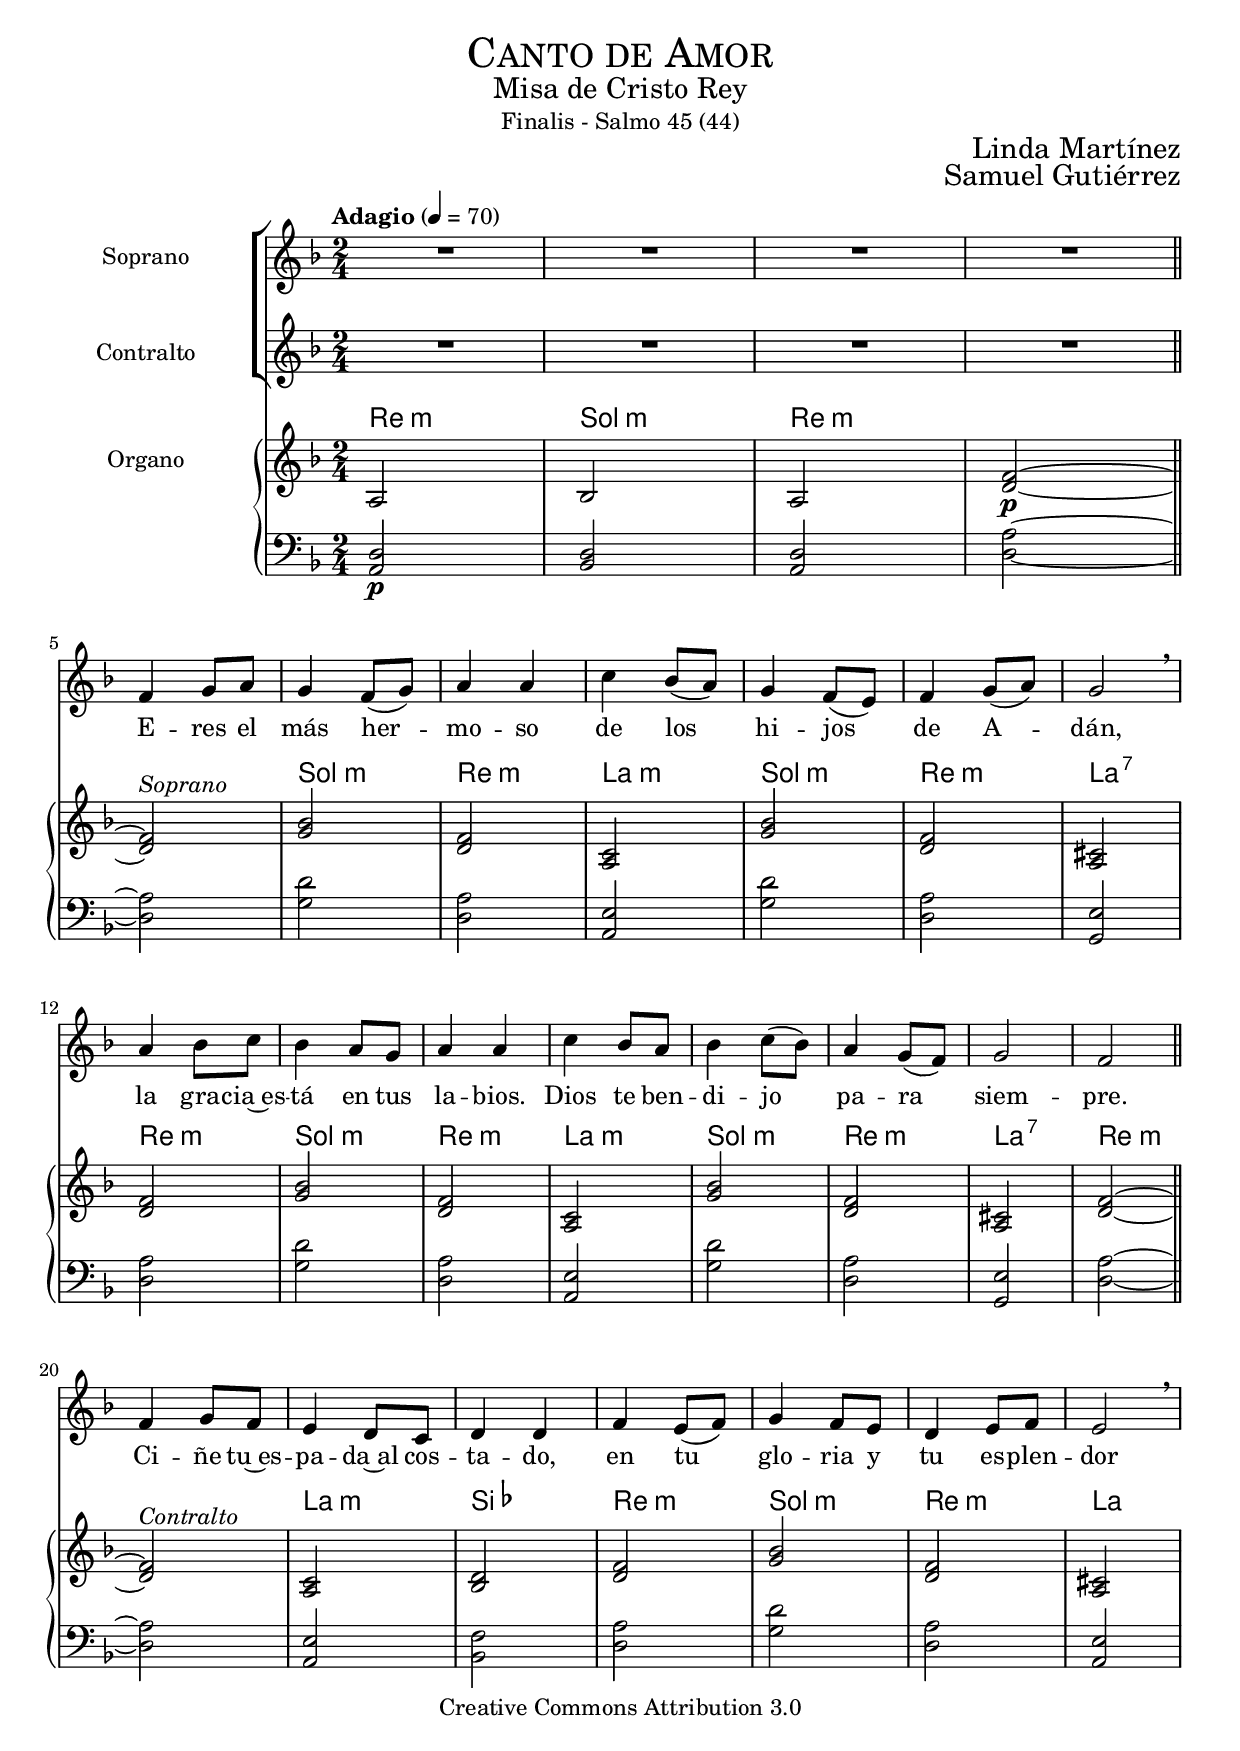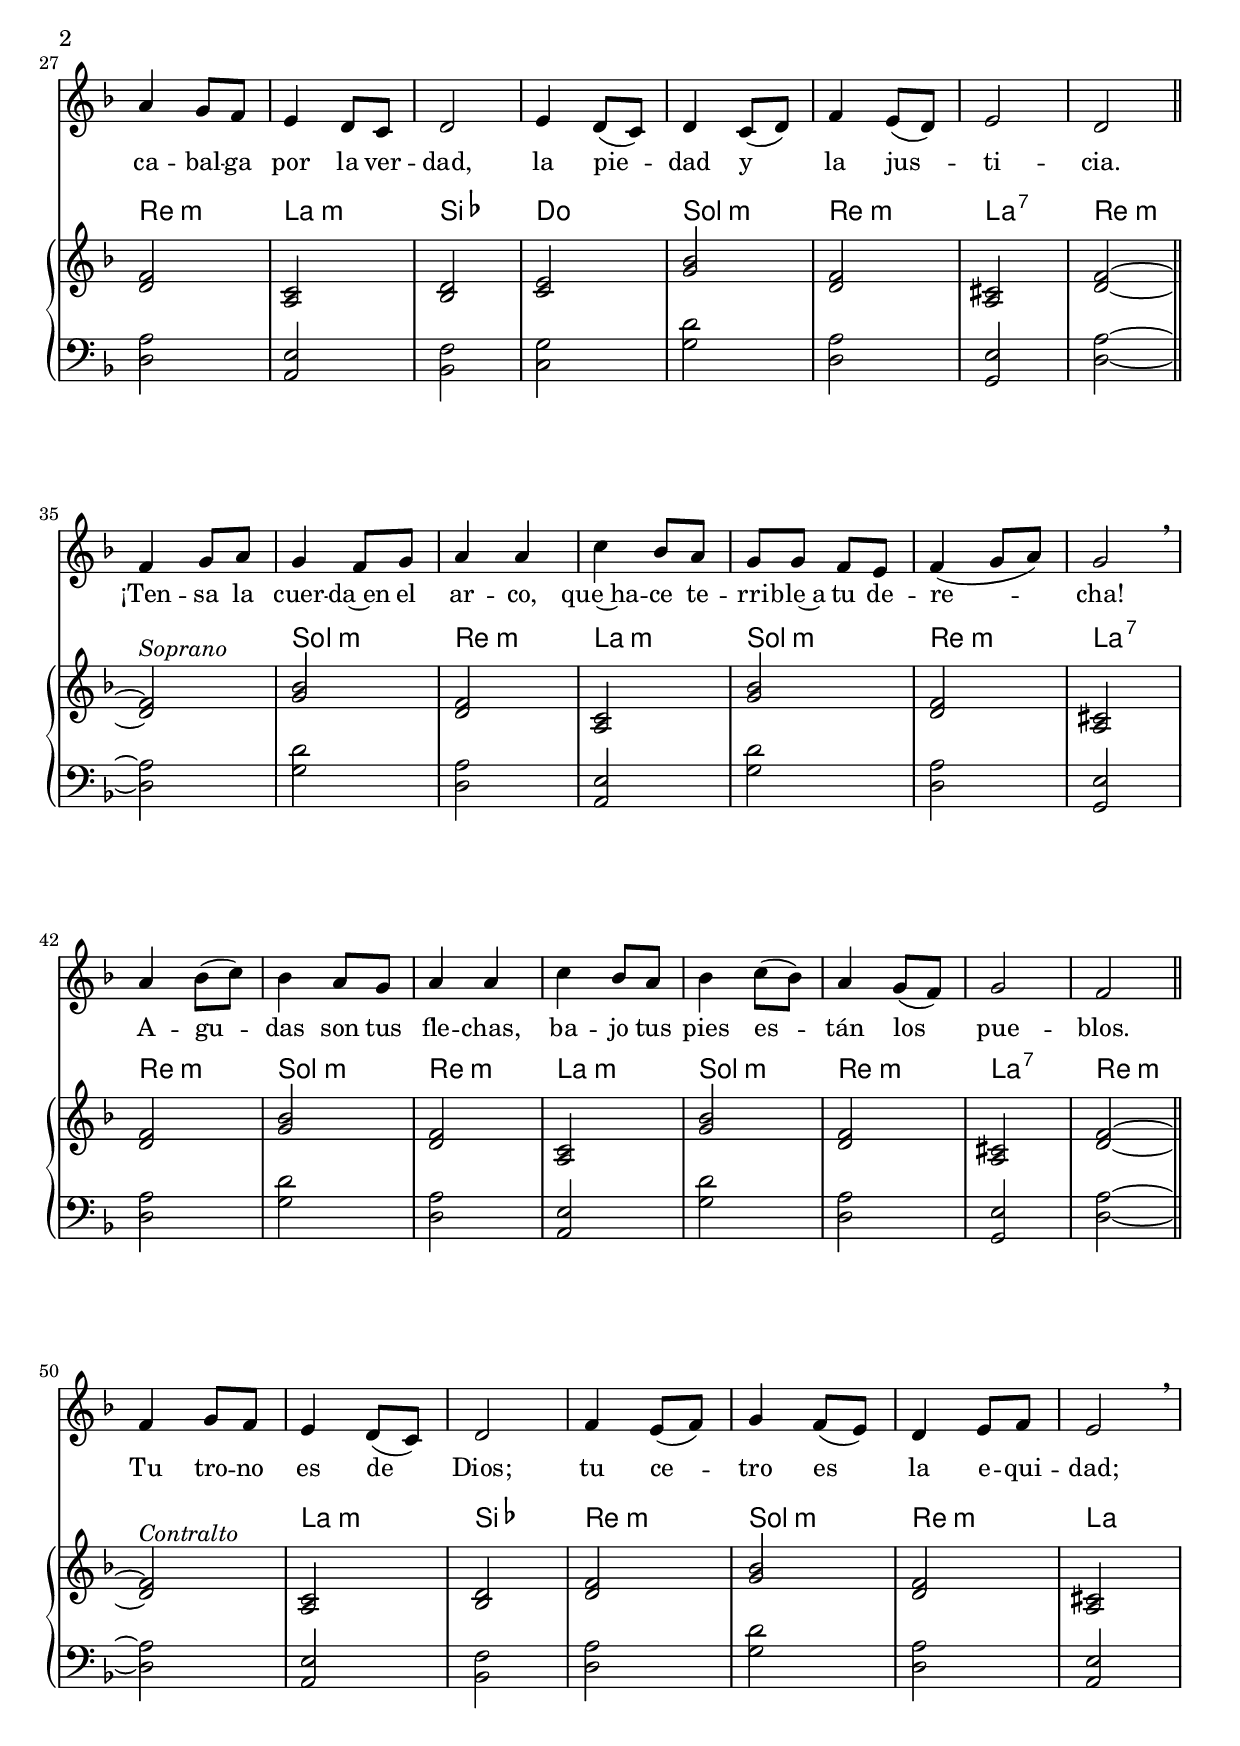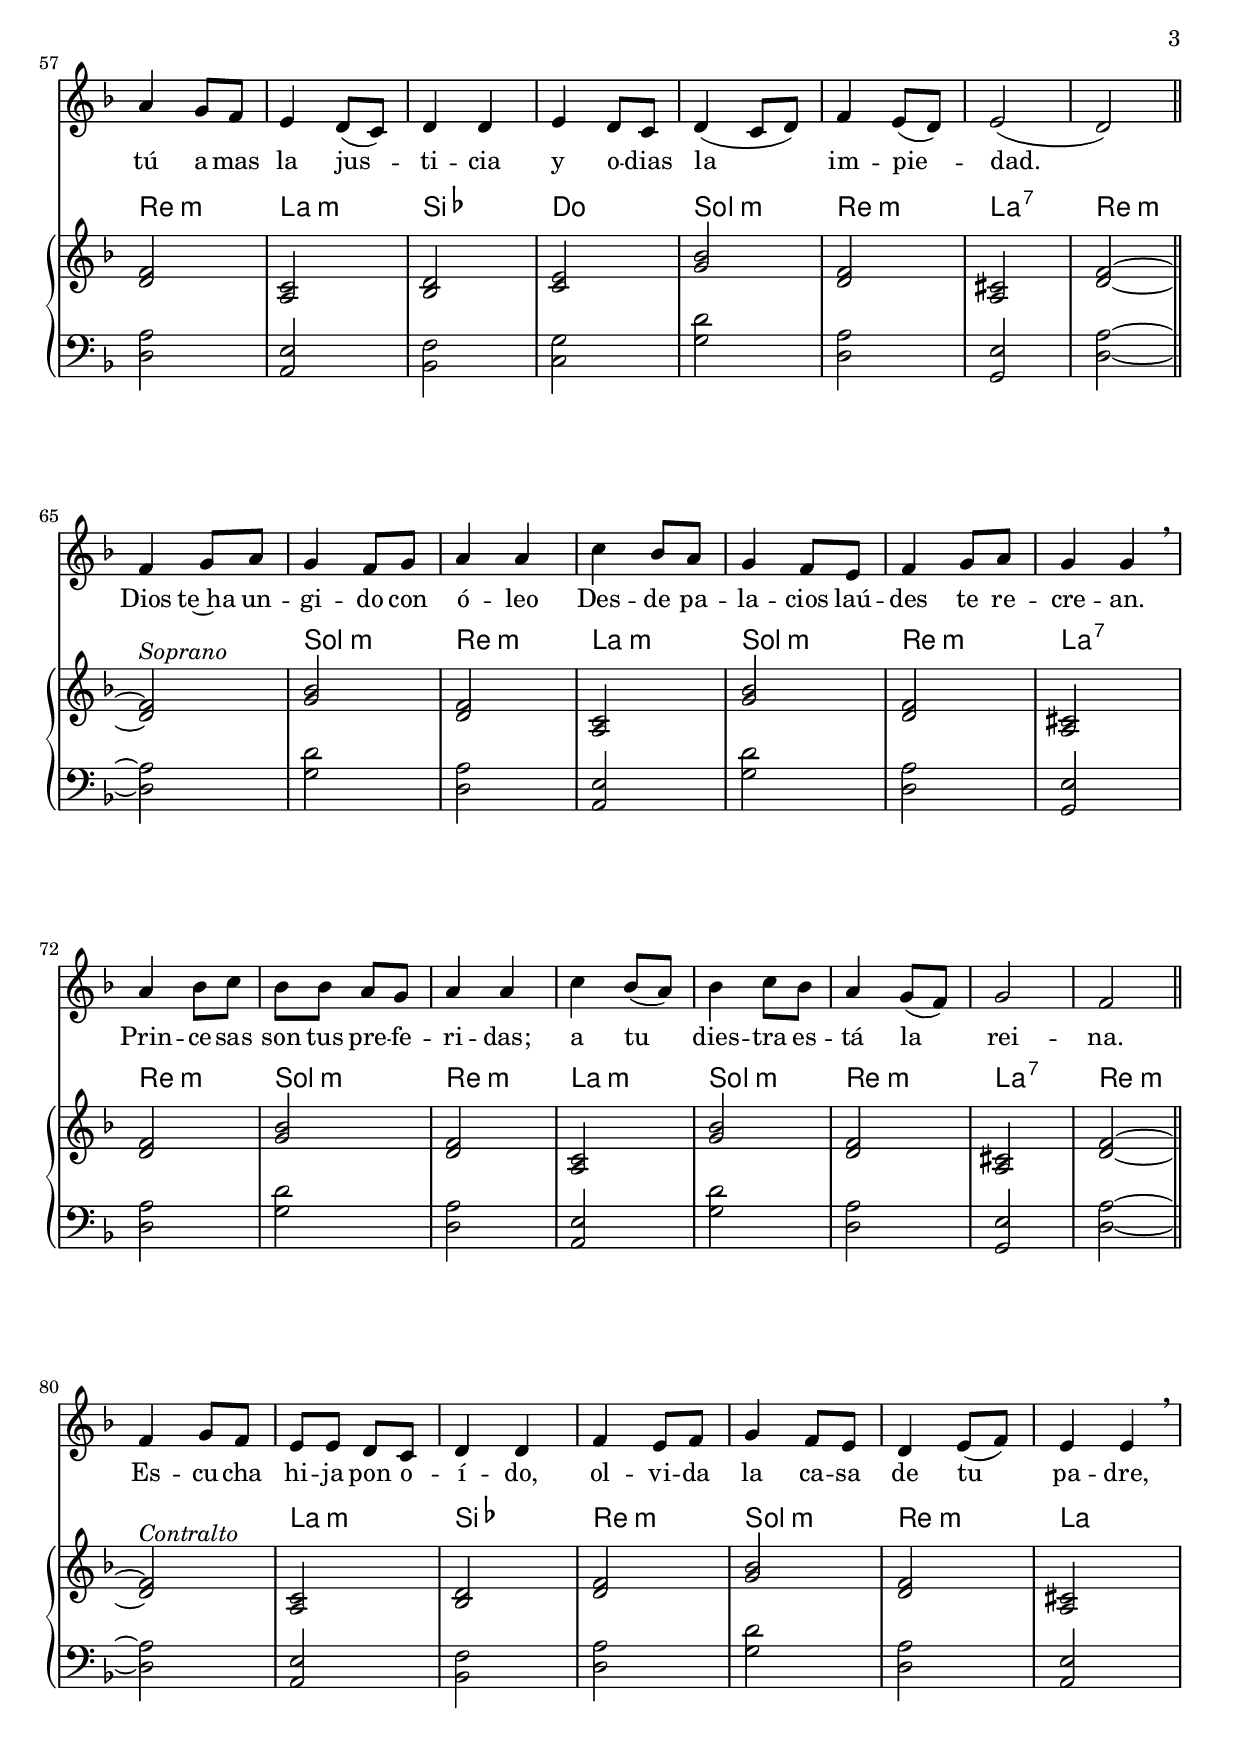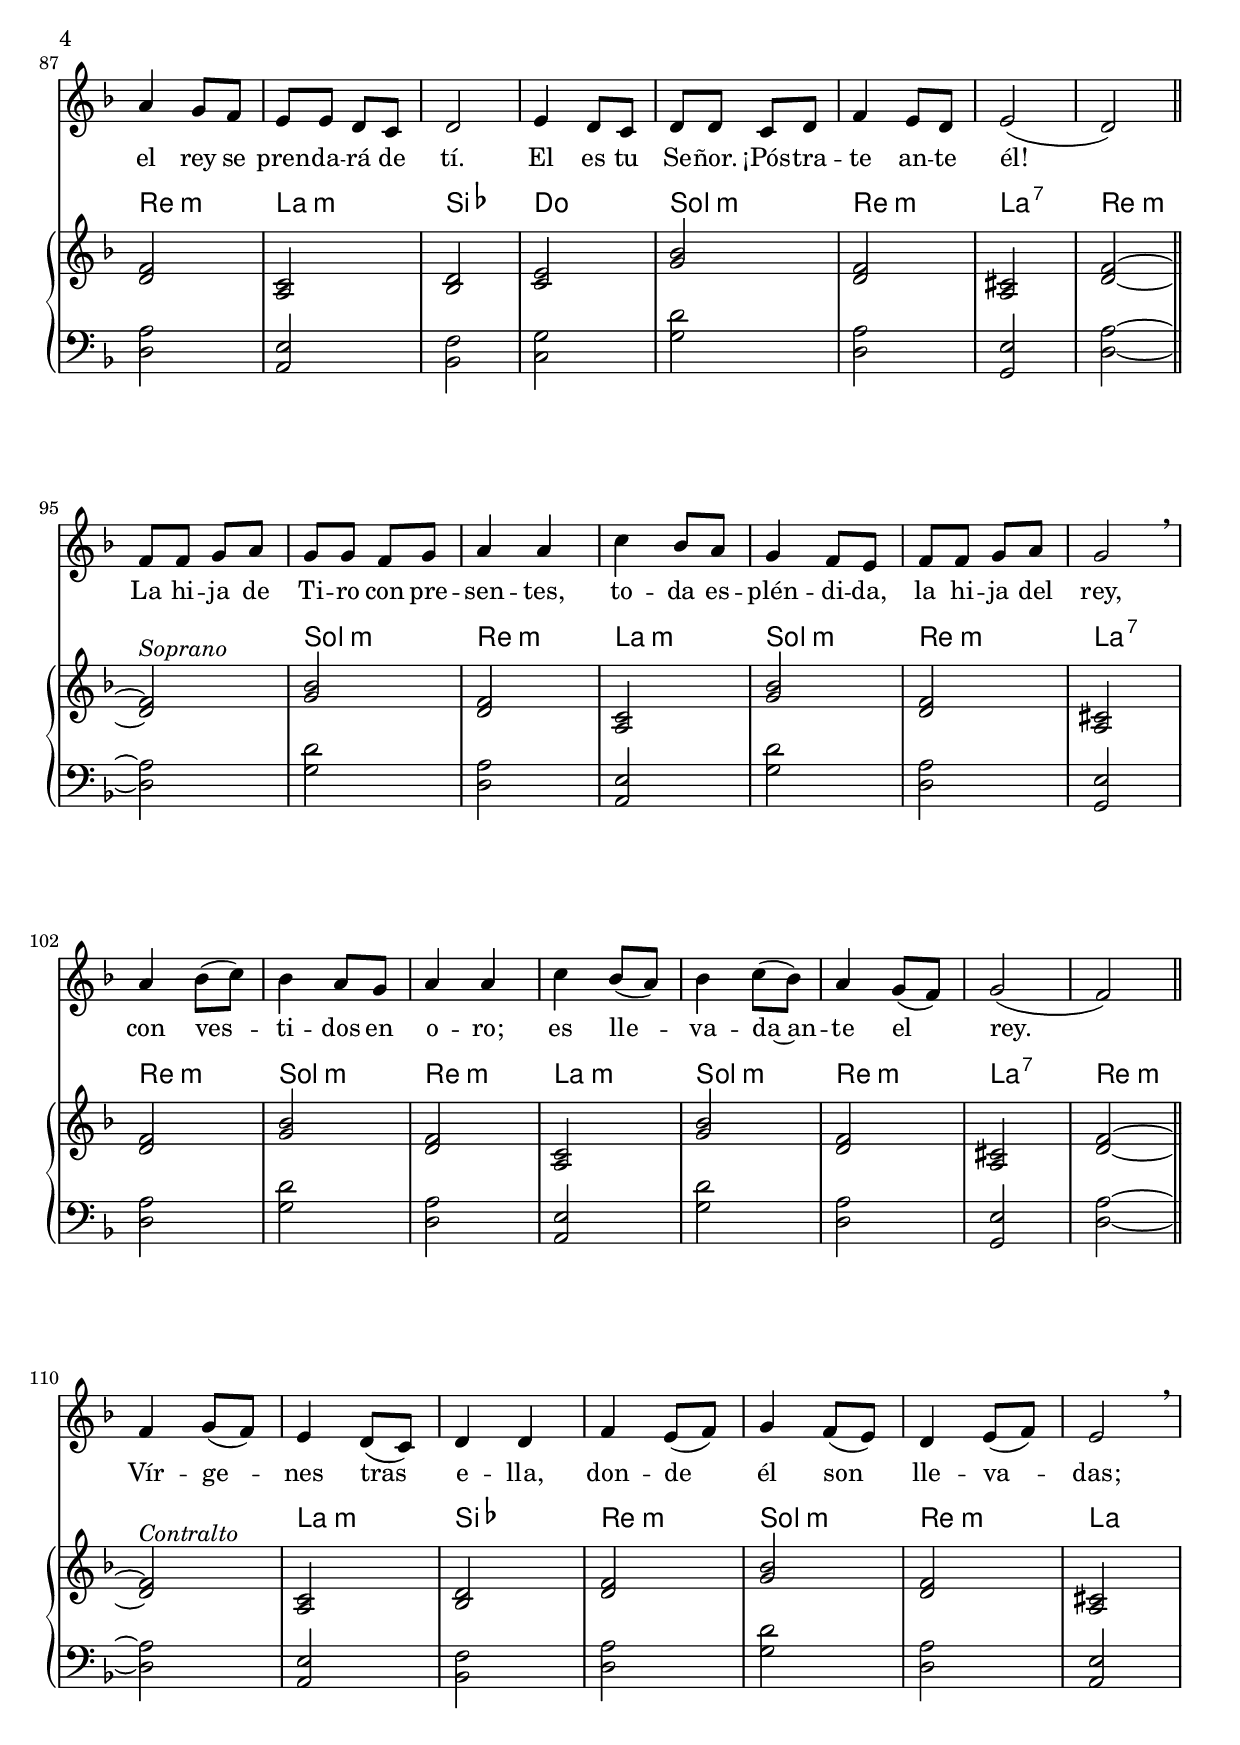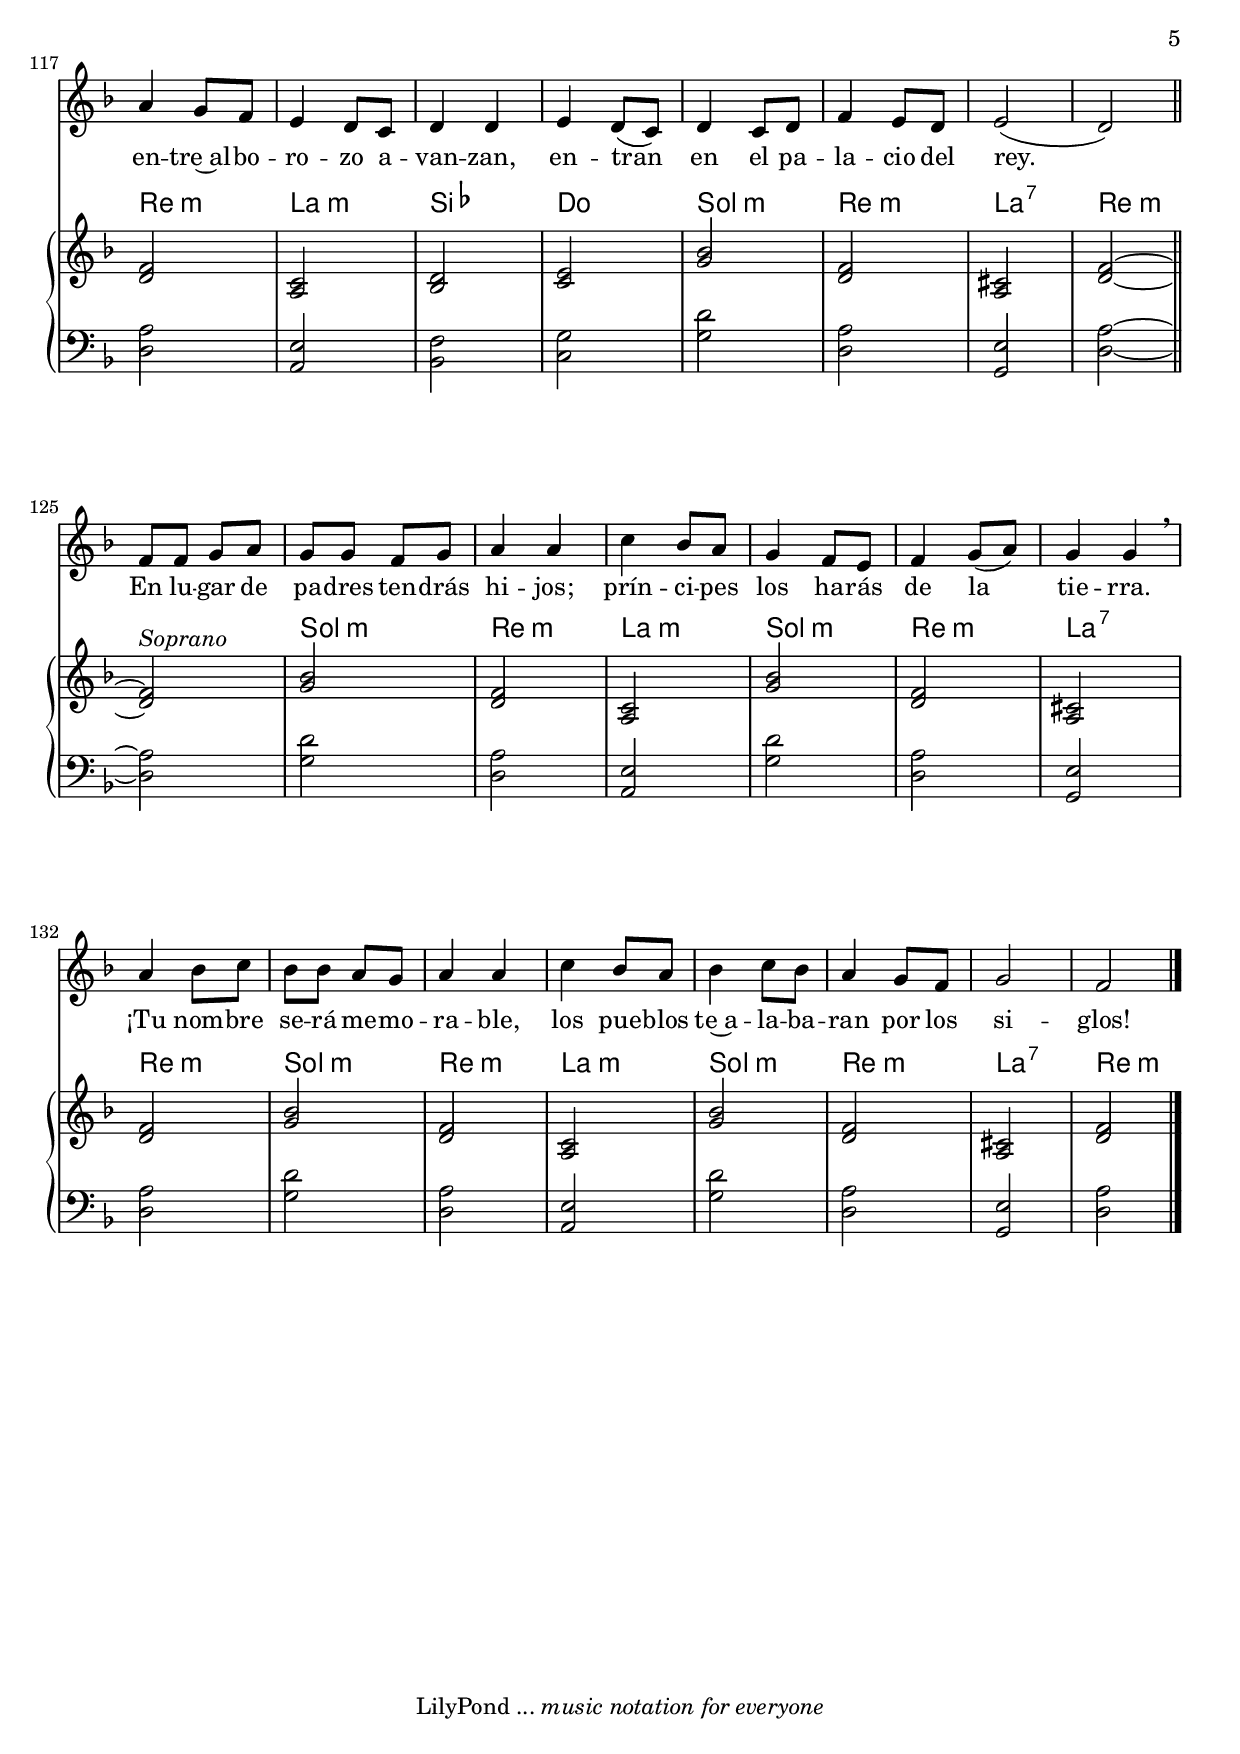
% ********************************************************************************
%	Canto de amor - Melody inspired by the compositions of Mons Marco Frisina
%	Music and accompaniment by serachsam
% ********************************************************************************
\language "espanol"
\version "2.23.2"

% --- Global parameters
particle = 0
jump = \break

% --- Includes
\include "global.ily"
soprano_music = \relative do' {
  \compressEmptyMeasures

  R2*4 | #(if (= particle 1) jump "") % 4
  fa4 sol8 la |
  sol4 fa8( sol) |
  la4 la |
  do4 sib8( la) |
  sol4 fa8( mi) |
  fa4 sol8( la) |
  sol2 \breathe | #(if (= particle 1) jump "") % 11
  la4 sib8 do |
  sib4 la8 sol |
  la4 la |
  do4 sib8 la |
  sib4 do8( sib) |
  la4 sol8( fa) |
  sol2 |
  fa2 | #(if (= particle 1) jump "") % 19
  R2*15 | #(if (= particle 1) jump "") % 34
  fa4 sol8 la |
  sol4 fa8 sol |
  la4 la |
  do4 sib8 la |
  sol8 sol fa8 mi |
  fa4( sol8 la) |
  sol2 \breathe | #(if (= particle 1) jump "") % 41
  la4 sib8( do) |
  sib4 la8 sol |
  la4 la |
  do4 sib8 la |
  sib4 do8( sib) |
  la4 sol8( fa) |
  sol2 |
  fa2 | #(if (= particle 1) jump "") % 49
  R2*15 | #(if (= particle 1) jump "") % 64
  fa4 sol8 la |
  sol4 fa8 sol |
  la4 la |
  do4 sib8 la |
  sol4 fa8 mi |
  fa4 sol8 la |
  sol4 sol \breathe | #(if (= particle 1) jump "") % 71
  la4 sib8 do |
  sib8 sib la8 sol |
  la4 la |
  do4 sib8( la) |
  sib4 do8 sib |
  la4 sol8( fa) |
  sol2 |
  fa2 | #(if (= particle 1) jump "") % 79
  R2*15 | #(if (= particle 1) jump "") % 94
  fa8 fa sol8 la |
  sol8 sol fa8 sol |
  la4 la |
  do4 sib8 la |
  sol4 fa8 mi |
  fa8 fa sol8 la |
  sol2  \breathe | #(if (= particle 1) jump "") % 101
  la4 sib8( do) |
  sib4 la8 sol |
  la4 la |
  do4 sib8( la) |
  sib4 do8( sib) |
  la4 sol8( fa) |
  sol2( |
  fa2) | #(if (= particle 1) jump "") % 109
  R2*15 | #(if (= particle 1) jump "") % 124
  fa8 fa sol8 la |
  sol8 sol fa8 sol |
  la4 la |
  do4 sib8 la |
  sol4 fa8 mi |
  fa4 sol8( la) |
  sol4 sol \breathe | #(if (= particle 1) jump "") % 131
  la4 sib8 do |
  sib8 sib la8 sol |
  la4 la |
  do4 sib8 la |
  sib4 do8 sib |
  la4 sol8 fa |
  sol2 |
  fa2 |
}

soprano_lyrics = \lyricmode {
  E -- res el más her -- mo -- so
  de los hi -- jos de A -- dán,
  la gra -- cia~es -- tá en tus la -- bios.
  Dios te ben -- di -- jo pa -- ra siem -- pre.

  ¡Ten -- sa la cuer -- da~en el ar -- co,
  que~ha -- ce te -- rri -- ble~a tu de -- re -- cha!
  A -- gu -- das son tus fle -- chas,
  ba -- jo tus pies es -- tán los pue -- blos.

  Dios te~ha un -- gi -- do con ó -- leo
  Des -- de pa -- la -- cios laú -- des te re -- cre -- an.
  Prin -- ce -- sas son tus pre -- fe -- ri -- das;
  a tu dies -- tra es -- tá la rei -- na.

  La hi -- ja de Ti -- ro con pre -- sen -- tes,
  to -- da es -- plén -- di -- da, la hi -- ja del rey,
  con ves -- ti -- dos en o -- ro;
  es lle -- va -- da~an -- te el rey.

  En lu -- gar de pa -- dres ten -- drás hi -- jos;
  prín -- ci -- pes los ha -- rás de la tie -- rra.
  ¡Tu nom -- bre se -- rá me -- mo -- ra -- ble,
  los pue -- blos te~a -- la -- ba -- ran por los si -- glos!
}

\include "alto.ily"
harmonies = \new ChordNames {
  \set ChordNames.midiInstrument = "string ensemble 2"
  \set ChordNames.midiMaximumVolume = #0
  \set chordChanges = ##t
  \chordmode {
    \italianChords
    re2:m |
    sol2:m |
    re2:m |
    s2 |
    s2 |
    sol2:m |
    re2:m |
    la2:m |
    sol2:m |
    re2:m |
    la2:7 |
    re2:m |
    sol2:m |
    re2:m |
    la2:m |
    sol2:m |
    re2:m |
    la2:7 |
    re2:m |
    s2 |
    la2:m |
    sib2 |
    re2:m |
    sol2:m |
    re2:m |
    la2 |
    re2:m |
    la2:m |
    sib2 |
    do2 |
    sol2:m |
    re2:m |
    la2:7 |
    re2:m |
    s2 |
    sol2:m |
    re2:m |
    la2:m |
    sol2:m |
    re2:m |
    la2:7 |
    re2:m |
    sol2:m |
    re2:m |
    la2:m |
    sol2:m |
    re2:m |
    la2:7 |
    re2:m |
    s2 |
    la2:m |
    sib2 |
    re2:m |
    sol2:m |
    re2:m |
    la2 |
    re2:m |
    la2:m |
    sib2 |
    do2 |
    sol2:m |
    re2:m |
    la2:7 |
    re2:m |
    s2 |
    sol2:m |
    re2:m |
    la2:m |
    sol2:m |
    re2:m |
    la2:7 |
    re2:m |
    sol2:m |
    re2:m |
    la2:m |
    sol2:m |
    re2:m |
    la2:7 |
    re2:m |
    s2 |
    la2:m |
    sib2 |
    re2:m |
    sol2:m |
    re2:m |
    la2 |
    re2:m |
    la2:m |
    sib2 |
    do2 |
    sol2:m |
    re2:m |
    la2:7 |
    re2:m |
    s2 |
    sol2:m |
    re2:m |
    la2:m |
    sol2:m |
    re2:m |
    la2:7 |
    re2:m |
    sol2:m |
    re2:m |
    la2:m |
    sol2:m |
    re2:m |
    la2:7 |
    re2:m |
    s2 |
    la2:m |
    sib2 |
    re2:m |
    sol2:m |
    re2:m |
    la2 |
    re2:m |
    la2:m |
    sib2 |
    do2 |
    sol2:m |
    re2:m |
    la2:7 |
    re2:m |
    s2 |
    sol2:m |
    re2:m |
    la2:m |
    sol2:m |
    re2:m |
    la2:7 |
    re2:m |
    sol2:m |
    re2:m |
    la2:m |
    sol2:m |
    re2:m |
    la2:7 |
    re2:m |
  }
}

notes_soproano = \relative do' {
  R2*3 |
  fa2~\p |
  fa2 sib |
  fa2 do |
  sib'2 fa |
  dos2 fa |
  sib2 fa2 |
  do2 sib' |
  fa2 dos |
  fa2~ |
  fa2 do2 |
  re2 fa |
  sib2 fa |
  dos2 fa |
  do2 re2 |
  mi2 sib' |
  fa2 dos |
  fa2~ |
  fa2 sib |
  fa2 do |
  sib'2 fa |
  dos2 fa |
  sib2 fa2 |
  do2 sib' |
  fa2 dos |
  fa2~ |
  fa2 do2 |
  re2 fa |
  sib2 fa |
  dos2 fa |
  do2 re2 |
  mi2 sib' |
  fa2 dos |
  fa2~ |
  fa2 sib |
  fa2 do |
  sib'2 fa |
  dos2 fa |
  sib2 fa2 |
  do2 sib' |
  fa2 dos |
  fa2~ |
  fa2 do2 |
  re2 fa |
  sib2 fa |
  dos2 fa |
  do2 re2 |
  mi2 sib' |
  fa2 dos |
  fa2~ |
  fa2 sib |
  fa2 do |
  sib'2 fa |
  dos2 fa |
  sib2 fa2 |
  do2 sib' |
  fa2 dos |
  fa2~ |
  fa2 do2 |
  re2 fa |
  sib2 fa |
  dos2 fa |
  do2 re2 |
  mi2 sib' |
  fa2 dos |
  fa2~ |
  fa2 sib |
  fa2 do |
  sib'2 fa |
  dos2 fa |
  sib2 fa2 |
  do2 sib' |
  fa2 dos |
  fa2 |
}

notes_alto = \relative do' {
  la2 |
  sib2 |
  la2 |
  re2~\p | \bar "||" #(if (= particle 1) "" jump) % 4
  re2^\markup{ \italic "Soprano" } |
  sol |
  re2 |
  la2 |
  sol'2 |
  re2 |
  la2 | #(if (= particle 1) "" jump) % 11
  re2 |
  sol2 |
  re2 |
  la2 |
  sol'2 |
  re2 |
  la2 |
  re2~ | #(if (= particle 1) "" jump) % 19
  re2^\markup{ \italic "Contralto" } |
  la2 |
  sib2 |
  re2 |
  sol2 |
  re2 |
  la2 | #(if (= particle 1) "" jump) % 26
  re2 |
  la2 |
  sib2 |
  do2 |
  sol'2 |
  re2 |
  la2 |
  re2~ | #(if (= particle 1) "" jump) % 34
  re2^\markup{ \italic "Soprano" } |
  sol2 |
  re2 |
  la2 |
  sol'2 |
  re2 |
  la2 | #(if (= particle 1) "" jump) % 41
  re2 |
  sol2 |
  re2 |
  la2 |
  sol'2 |
  re2 |
  la2 |
  re2~ | #(if (= particle 1) "" jump) % 49
  re2^\markup{ \italic "Contralto" } |
  la2 |
  sib2 |
  re2 |
  sol2 |
  re2 |
  la2 | #(if (= particle 1) "" jump) % 56
  re2 |
  la2 |
  sib2 |
  do2 |
  sol'2 |
  re2 |
  la2 |
  re2~ | #(if (= particle 1) "" jump) % 64
  re2^\markup{ \italic "Soprano" } |
  sol2 |
  re2 |
  la2 |
  sol'2 |
  re2 |
  la2 | #(if (= particle 1) "" jump) % 71
  re2 |
  sol2 |
  re2 |
  la2 |
  sol'2 |
  re2 |
  la2 |
  re2~ | #(if (= particle 1) "" jump) % 79
  re2^\markup{ \italic "Contralto" } |
  la2 |
  sib2 |
  re2 |
  sol2 |
  re2 |
  la2 | #(if (= particle 1) "" jump) % 86
  re2 |
  la2 |
  sib2 |
  do2 |
  sol'2 |
  re2 |
  la2 |
  re2~ | #(if (= particle 1) "" jump) % 94
  re2^\markup{ \italic "Soprano" } |
  sol2 |
  re2 |
  la2 |
  sol'2 |
  re2 |
  la2 | #(if (= particle 1) "" jump) % 101
  re2 |
  sol2 |
  re2 |
  la2 |
  sol'2 |
  re2 |
  la2 |
  re2~ | #(if (= particle 1) "" jump) % 109
  re2^\markup{ \italic "Contralto" } |
  la2 |
  sib2 |
  re2 |
  sol2 |
  re2 |
  la2 | #(if (= particle 1) "" jump) % 116
  re2 |
  la2 |
  sib2 |
  do2 |
  sol'2 |
  re2 |
  la2 |
  re2~ | #(if (= particle 1) "" jump) % 124
  re2^\markup{ \italic "Soprano" } |
  sol2 |
  re2 |
  la2 |
  sol'2 |
  re2 |
  la2 | #(if (= particle 1) "" jump) % 131
  re2 |
  sol2 |
  re2 |
  la2 |
  sol'2 |
  re2 |
  la2 |
  re2 |

  \bar "|."
}

notes_tenor = \relative do {
  re2\p |
  re2 |
  re2 |
  la'2~ |
  la2 re |
  la2 mi |
  re'2 la |
  mi2 la |
  re2 la |
  mi2 re' |
  la2 mi |
  la2~ |
  la2 mi |
  fa2 la |
  re2 la |
  mi2 la |
  mi2 fa |
  sol2 re' |
  la2 mi |
  la2~ |
  la2 re |
  la2 mi |
  re'2 la |
  mi2 la |
  re2 la |
  mi2 re' |
  la2 mi |
  la2~ |
  la2 mi |
  fa2 la |
  re2 la |
  mi2 la |
  mi2 fa |
  sol2 re' |
  la2 mi |
  la2~ |
  la2 re |
  la2 mi |
  re'2 la |
  mi2 la |
  re2 la |
  mi2 re' |
  la2 mi |
  la2~ |
  la2 mi |
  fa2 la |
  re2 la |
  mi2 la |
  mi2 fa |
  sol2 re' |
  la2 mi |
  la2~ |
  la2 re |
  la2 mi |
  re'2 la |
  mi2 la |
  re2 la |
  mi2 re' |
  la2 mi |
  la2~ |
  la2 mi |
  fa2 la |
  re2 la |
  mi2 la |
  mi2 fa |
  sol2 re' |
  la2 mi |
  la2~ |
  la2 re |
  la2 mi |
  re'2 la |
  mi2 la |
  re2 la |
  mi2 re' |
  la2 mi |
  la2 |
}

notes_bass = \relative do {
  la2\p |
  sib2 |
  la2 |
  re2~ |
  re2 sol |
  re2 la |
  sol'2 re |
  sol,2 re' |
  sol2 re |
  la2 sol' |
  re2 sol, |
  re'2~ |
  re2 la |
  sib2 re |
  sol2 re |
  la2 re |
  la2 sib |
  do2 sol' |
  re2 sol, |
  re'2~ |
  re2 sol |
  re2 la |
  sol'2 re |
  sol,2 re' |
  sol2 re |
  la2 sol' |
  re2 sol, |
  re'2~ |
  re2 la |
  sib2 re |
  sol2 re |
  la2 re |
  la2 sib |
  do2 sol' |
  re2 sol, |
  re'2~ |
  re2 sol |
  re2 la |
  sol'2 re |
  sol,2 re' |
  sol2 re |
  la2 sol' |
  re2 sol, |
  re'2~ |
  re2 la |
  sib2 re |
  sol2 re |
  la2 re |
  la2 sib |
  do2 sol' |
  re2 sol, |
  re'2~ |
  re2 sol |
  re2 la |
  sol'2 re |
  sol,2 re' |
  sol2 re |
  la2 sol' |
  re2 sol, |
  re'2~ |
  re2 la |
  sib2 re |
  sol2 re |
  la2 re |
  la2 sib |
  do2 sol' |
  re2 sol, |
  re'2~ |
  re2 sol |
  re2 la |
  sol'2 re |
  sol,2 re' |
  sol2 re |
  la2 sol' |
  re2 sol, |
  re'2 |
}


% --- Global size
% #(set-global-staff-size 19.8)

% --- Cabecera
\markup { \fill-line { \center-column { \fontsize #5 \smallCaps "Canto de Amor" \fontsize #2 "Misa de Cristo Rey" "Finalis - Salmo 45 (44)" } } }
\markup { \fill-line { " " \right-column { \fontsize #2 "Linda Martínez" } } }
\markup { \fill-line { " " \right-column { \fontsize #2 "Samuel Gutiérrez" } } }
\header {
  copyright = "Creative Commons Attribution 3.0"
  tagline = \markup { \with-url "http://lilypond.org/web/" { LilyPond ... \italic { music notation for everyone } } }
  breakbefore = ##t
}

% --- Music

% --- Harmony

\score {
  <<
    \new ChoirStaff <<
      \new Staff <<
        \new Voice = "soprano" <<
          \set Staff.instrumentName = #"Soprano"
          \set Staff.midiInstrument = #"choir aahs"
          \set Staff.midiMaximumVolume = #1.5
          \global \soprano_music
        >>\new Lyrics = "soprano"
        \context Lyrics = "soprano" \lyricsto "soprano" \soprano_lyrics
      >>
      \new Staff <<
        \new Voice = "alto" <<
          \set Staff.instrumentName = #"Contralto"
          \set Staff.midiInstrument = #"choir aahs"
          \set Staff.midiMaximumVolume = #1.5
          \global \alto_music
        >>
        \new Lyrics = "alto"
        \context Lyrics = "alto" \lyricsto "alto" \alto_lyrics
      >>
    >>
    \harmonies
    \new PianoStaff <<
      \new Staff <<
        \set Staff.instrumentName = #"Organo"
        \set Staff.midiInstrument = #"church organ"
        \set Staff.midiMaximumVolume = #0.6
        \set Staff.printPartCombineTexts = ##f
        \partCombine
        << \global \notes_soproano >>
        << \global \notes_alto >>
      >>
      \new Staff <<
        \set Staff.midiInstrument = #"church organ"
        \set Staff.midiMaximumVolume = #0.6
        \clef bass
        \set Staff.printPartCombineTexts = ##f
        \partCombine
        << \global \notes_tenor >>
        << \global \notes_bass >>
      >>
    >>
  >>
  \midi { }
  \layout {
      \context {
      \Staff \RemoveEmptyStaves
    }
  }
}

% --- Paper
\paper{
  #(set-default-paper-size "letter")
  indent=3.5\cm
  page-breaking = #ly:page-turn-breaking
}
